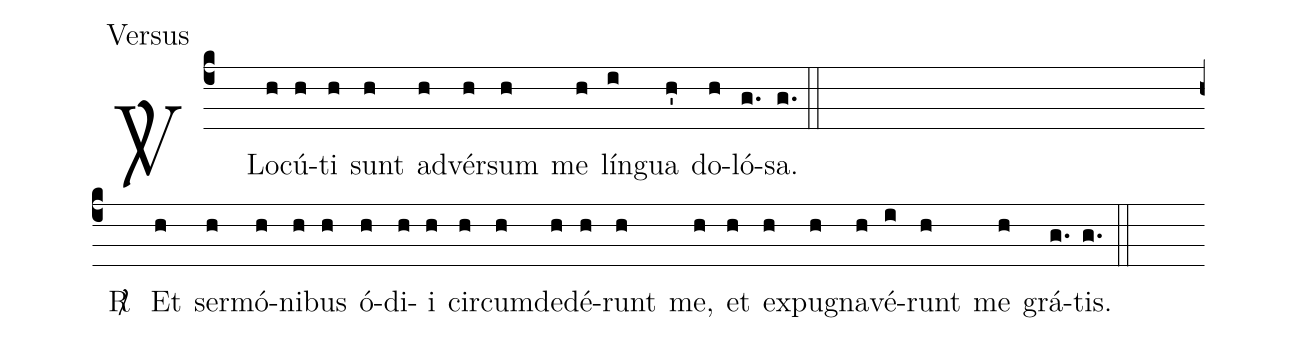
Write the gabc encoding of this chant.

office-part: Versus;
%%
(c4)
<sp>V/</sp>( )
Lo(h)cú(h)ti(h) sunt(h) ad(h)vér(h)sum(h) me(h) lín(i)gua(h') do(h)ló(g.)sa.(g.) (::)
(Z)
<sp>R/</sp>( )
Et(h) ser(h)mó(h)ni(h)bus(h) ó(h)di(h)i(h) cir(h)cum(h)de(h)dé(h)runt(h) me,(h) et(h) ex(h)pu(h)gna(h)vé(i)runt(h) me(h) grá(g.)tis.(g.) (::)
